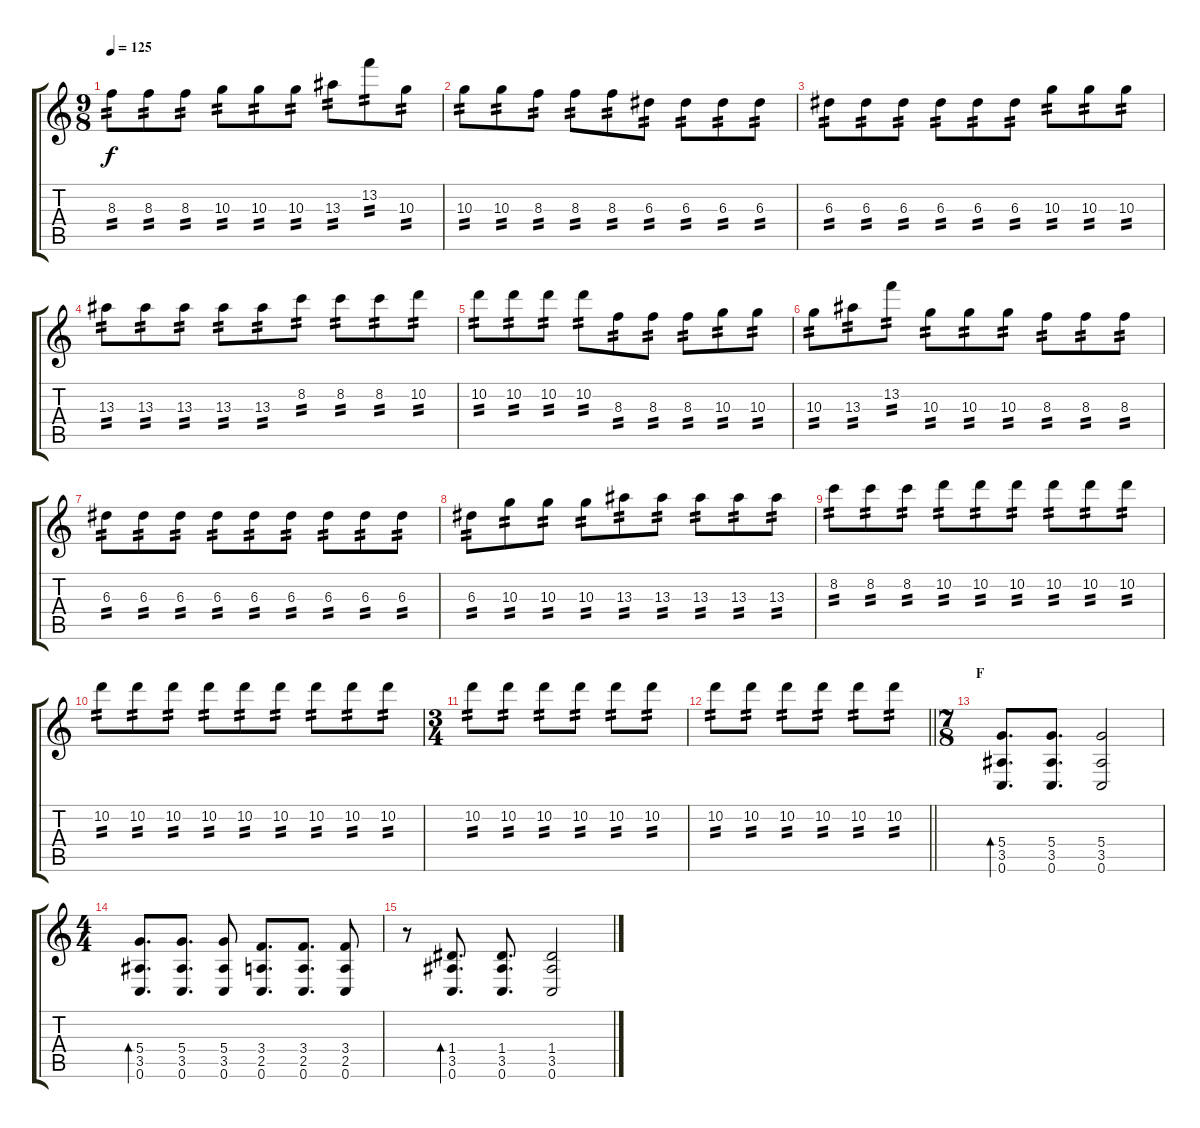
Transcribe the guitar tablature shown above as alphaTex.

\track "" {instrument electricguitarmuted}
\staff {score tabs}
\tuning (G4 E4 A3 D3 G2 C2) {hide}
\ts (9 8)
\tempo 125
\clef g2
\ks c
8.3.8{tp 2 dy f} 8.3.8{tp 2} 8.3.8{tp 2} 10.3.8{tp 2} 10.3.8{tp 2} 10.3.8{tp 2} 13.3.8{tp 2} 13.2.8{tp 2} 10.3.8{tp 2} |
10.3.8{tp 2} 10.3.8{tp 2} 8.3.8{tp 2} 8.3.8{tp 2} 8.3.8{tp 2} 6.3.8{tp 2} 6.3.8{tp 2} 6.3.8{tp 2} 6.3.8{tp 2} |
6.3.8{tp 2} 6.3.8{tp 2} 6.3.8{tp 2} 6.3.8{tp 2} 6.3.8{tp 2} 6.3.8{tp 2} 10.3.8{tp 2} 10.3.8{tp 2} 10.3.8{tp 2} |
13.3.8{tp 2} 13.3.8{tp 2} 13.3.8{tp 2} 13.3.8{tp 2} 13.3.8{tp 2} 8.2.8{tp 2} 8.2.8{tp 2} 8.2.8{tp 2} 10.2.8{tp 2} |
10.2.8{tp 2} 10.2.8{tp 2} 10.2.8{tp 2} 10.2.8{tp 2} 8.3.8{tp 2} 8.3.8{tp 2} 8.3.8{tp 2} 10.3.8{tp 2} 10.3.8{tp 2} |
10.3.8{tp 2} 13.3.8{tp 2} 13.2.8{tp 2} 10.3.8{tp 2} 10.3.8{tp 2} 10.3.8{tp 2} 8.3.8{tp 2} 8.3.8{tp 2} 8.3.8{tp 2} |
6.3.8{tp 2} 6.3.8{tp 2} 6.3.8{tp 2} 6.3.8{tp 2} 6.3.8{tp 2} 6.3.8{tp 2} 6.3.8{tp 2} 6.3.8{tp 2} 6.3.8{tp 2} |
6.3.8{tp 2} 10.3.8{tp 2} 10.3.8{tp 2} 10.3.8{tp 2} 13.3.8{tp 2} 13.3.8{tp 2} 13.3.8{tp 2} 13.3.8{tp 2} 13.3.8{tp 2} |
8.2.8{tp 2} 8.2.8{tp 2} 8.2.8{tp 2} 10.2.8{tp 2} 10.2.8{tp 2} 10.2.8{tp 2} 10.2.8{tp 2} 10.2.8{tp 2} 10.2.8{tp 2} |
10.2.8{tp 2} 10.2.8{tp 2} 10.2.8{tp 2} 10.2.8{tp 2} 10.2.8{tp 2} 10.2.8{tp 2} 10.2.8{tp 2} 10.2.8{tp 2} 10.2.8{tp 2} |
\ts (3 4)
10.2.8{tp 2} 10.2.8{tp 2} 10.2.8{tp 2} 10.2.8{tp 2} 10.2.8{tp 2} 10.2.8{tp 2} |
\barLineRight lightlight
10.2.8{tp 2} 10.2.8{tp 2} 10.2.8{tp 2} 10.2.8{tp 2} 10.2.8{tp 2} 10.2.8{tp 2} |
\ts (7 8)
\section ("" "F")
(5.4 3.5 0.6).8{d bd 240} (5.4 3.5 0.6).8{d} (5.4 3.5 0.6).2 |
\ts (4 4)
(5.4 3.5 0.6).8{d bd 240} (5.4 3.5 0.6).8{d} (5.4 3.5 0.6).8 (3.4 2.5 0.6).8{d} (3.4 2.5 0.6).8{d} (3.4 2.5 0.6).8 |
r.8 (1.4 3.5 0.6).8{d bd 240} (1.4 3.5 0.6).8{d} (1.4 3.5 0.6).2
